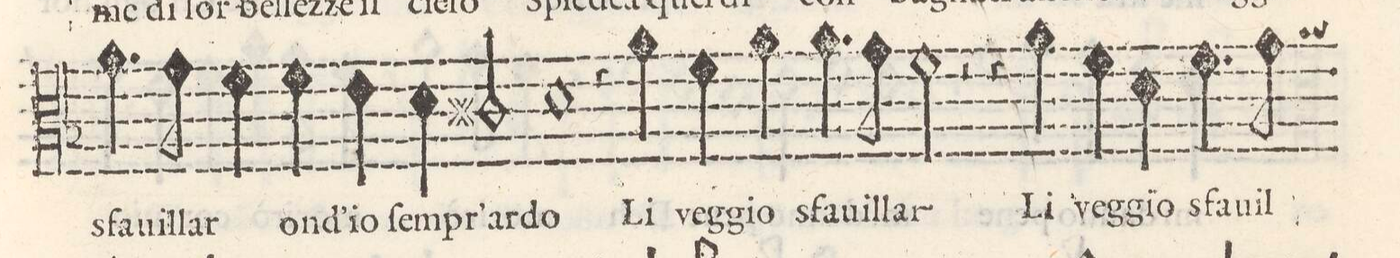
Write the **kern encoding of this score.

**kern	**text
*I"ALTO	*
*clefC3	*
*k[b-]	*
*met(C)	*
*M2/1	*
4.a\	sfa-
8g\	-uil-
4f\	-lar
4f\	ond'
=34-	=34-
4e\	io
4d\	ſem-
2c#X/	-pr'ar-
1d	-do
=35-	=35-
4r	.
4a\	Li
4f\	veg-
4a\	-gio
4.a\	sfa-
8g\	-uil-
2f\	-lar
=36-	=36-
2r	.
4r	.
4a\	Li
4f\	veg-
4d\	-gio
4.f\	sfa-
8g\	-uil-
*-	*-
